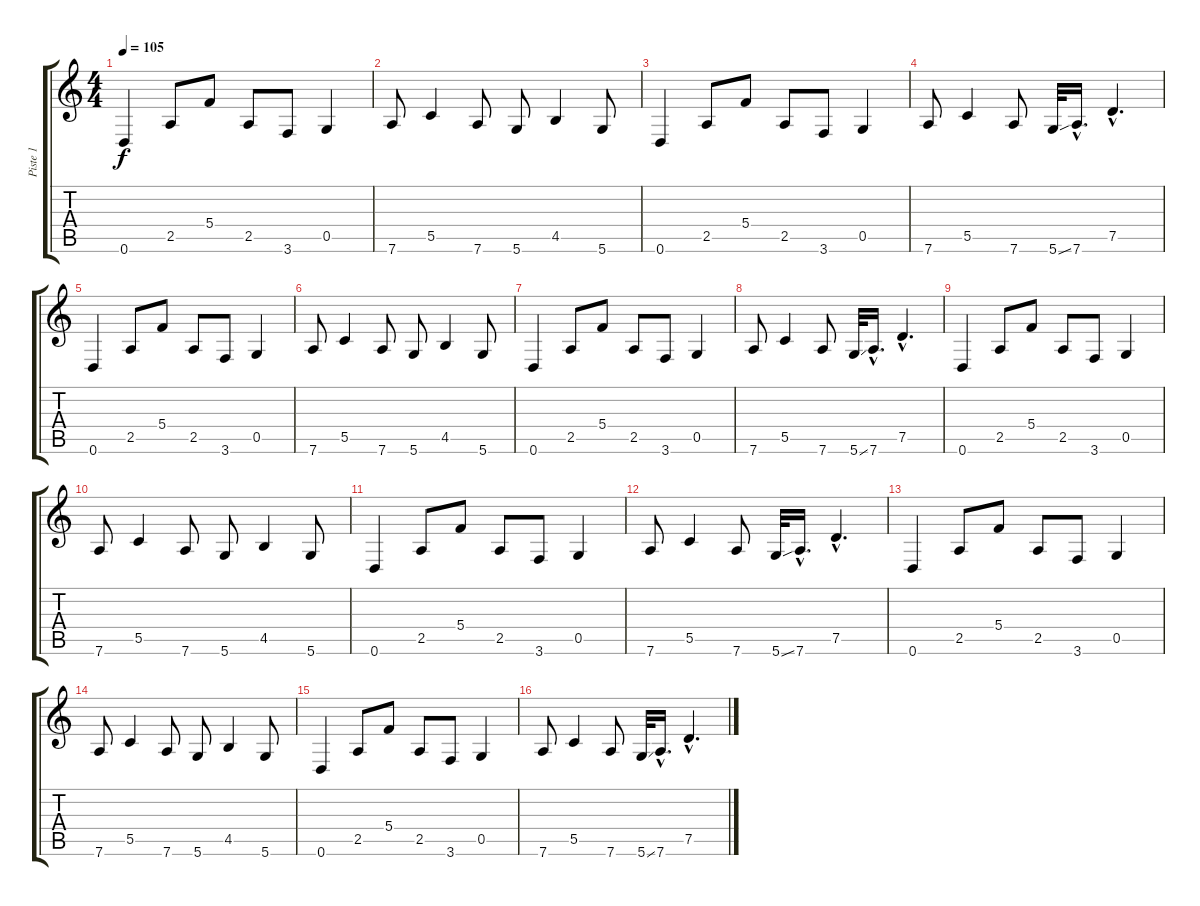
\track ("Piste 1" "Piste 1") {instrument electricguitarclean}
\staff {score tabs}
\tuning (D4 A3 F3 C3 G2 D2) {hide}
\ts (4 4)
\tempo 105
\clef g2
\ks c
0.6.4{dy f instrument electricguitarclean} 2.5.8 5.4.8 2.5.8 3.6.8 0.5.4 |
7.6.8 5.5.4 7.6.8 5.6.8 4.5.4 5.6.8 |
0.6.4 2.5.8 5.4.8 2.5.8 3.6.8 0.5.4 |
7.6.8 5.5.4 7.6.8 5.6{ss}.32 7.6{hac}.16{d} 7.5{hac}.4{d} |
0.6.4 2.5.8 5.4.8 2.5.8 3.6.8 0.5.4 |
7.6.8 5.5.4 7.6.8 5.6.8 4.5.4 5.6.8 |
0.6.4 2.5.8 5.4.8 2.5.8 3.6.8 0.5.4 |
7.6.8 5.5.4 7.6.8 5.6{ss}.32 7.6{hac}.16{d} 7.5{hac}.4{d} |
0.6.4 2.5.8 5.4.8 2.5.8 3.6.8 0.5.4 |
7.6.8 5.5.4 7.6.8 5.6.8 4.5.4 5.6.8 |
0.6.4 2.5.8 5.4.8 2.5.8 3.6.8 0.5.4 |
7.6.8 5.5.4 7.6.8 5.6{ss}.32 7.6{hac}.16{d} 7.5{hac}.4{d} |
0.6.4 2.5.8 5.4.8 2.5.8 3.6.8 0.5.4 |
7.6.8 5.5.4 7.6.8 5.6.8 4.5.4 5.6.8 |
0.6.4 2.5.8 5.4.8 2.5.8 3.6.8 0.5.4 |
7.6.8 5.5.4 7.6.8 5.6{ss}.32 7.6{hac}.16{d} 7.5{hac}.4{d}
